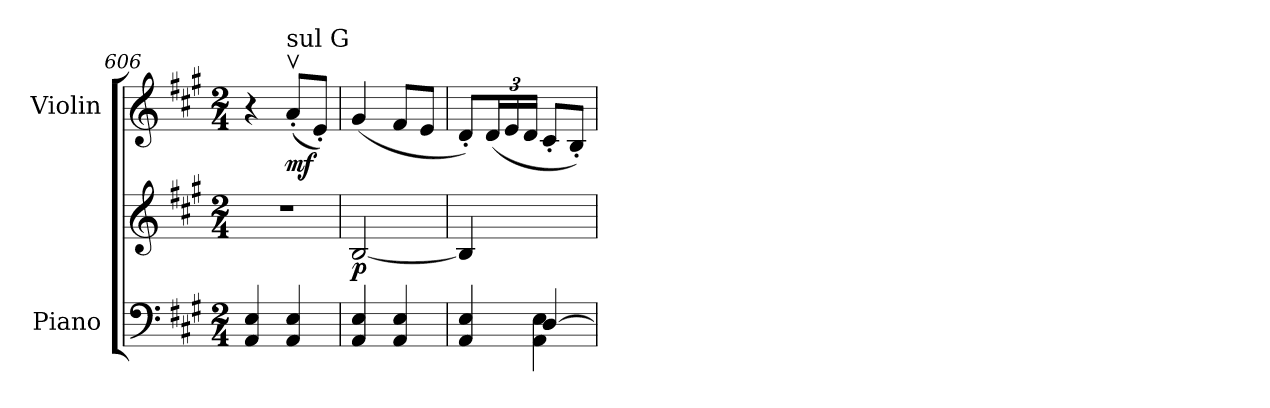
**kern	**kern	**dynam	**kern	**dynam
*part2	*part2	*part2	*part1	*part1
*staff3	*staff2	*staff2/3	*staff1	*staff1
*I"Piano	*	*	*I"Violin	*
*I'Pno.	*	*	*I'Vln.	*
*clefF4	*clefG2	*	*clefG2	*
*k[f#c#g#]	*k[f#c#g#]	*	*k[f#c#g#]	*
*M2/4	*M2/4	*	*M2/4	*
=606	=606	=606	=606	=606
4AA/ 4E/	2r	.	4r	.
!	!	!	!LO:TX:a:t=sul G	!
!	!	!	!	!LO:DY:b
4AA/ 4E/	.	.	(8av'/L	mf
.	.	.	8e'/J)	.
=607	=607	=607	=607	=607
!	!	!LO:DY:b	!	!
4AA/ 4E/	[2B/	p	(4g#/	.
4AA/ 4E/	.	.	8f#/L	.
.	.	.	8e/J	.
=608	=608	=608	=608	=608
*^	*	*	*	*
4ryy	4AA/ 4E/	4B/]	.	8d'/L)	.
*	*	*	*	*Xbrackettup	*
.	.	.	.	(24d/L	.
.	.	.	.	24e/	.
.	.	.	.	24d/JJ	.
[4D/	4AA\ 4E\	4ryy	.	8c#'/L	.
.	.	.	.	8B'/J)	.
*v	*v	*	*	*	*
=	=	=	=	=
*-	*-	*-	*-	*-
